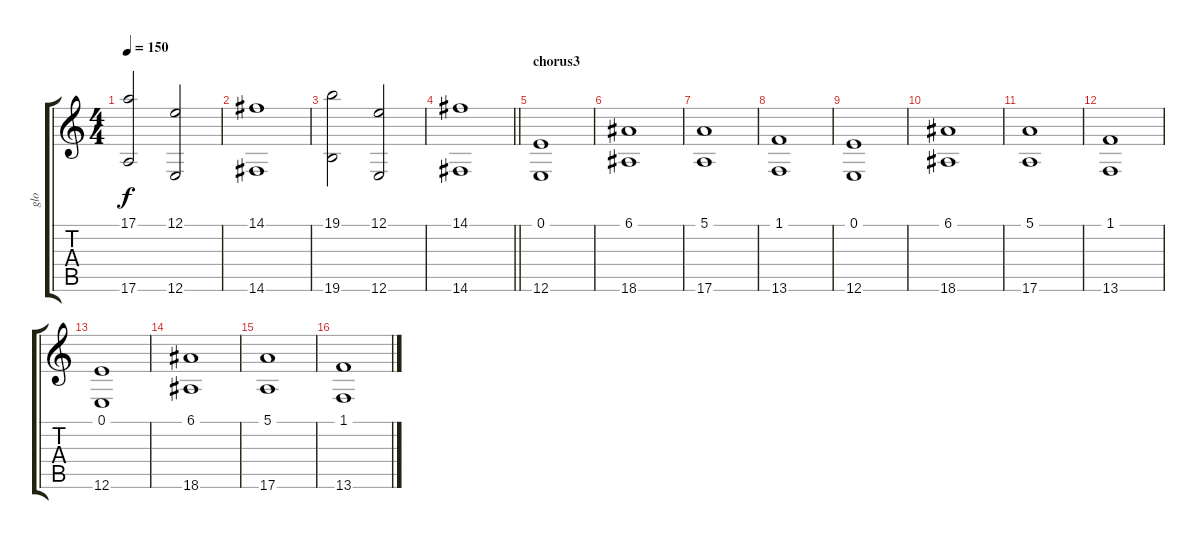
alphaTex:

\track ("glo" "glo") {instrument acousticgrandpiano}
\staff {score tabs}
\tuning (E4 B3 G3 D3 A2 E2) {hide}
\ts (4 4)
\tempo 150
\clef g2
\ks c
(17.1 17.6).2{dy f} (12.1 12.6).2 |
(14.1 14.6).1 |
(19.1 19.6).2 (12.1 12.6).2 |
\barLineRight lightlight
(14.1 14.6).1 |
\section ("" "chorus3")
(0.1 12.6).1{instrument stringensemble1} |
(6.1 18.6).1 |
(5.1 17.6).1 |
(1.1 13.6).1 |
(0.1 12.6).1 |
(6.1 18.6).1 |
(5.1 17.6).1 |
(1.1 13.6).1 |
(0.1 12.6).1 |
(6.1 18.6).1 |
(5.1 17.6).1 |
(1.1 13.6).1
